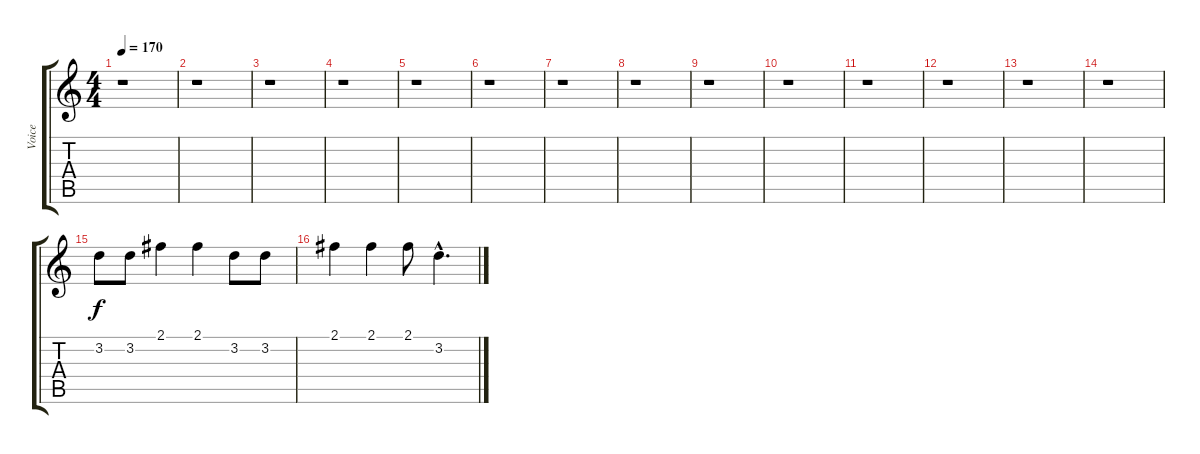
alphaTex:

\track ("Voice" "Voice") {instrument distortionguitar}
\staff {score tabs}
\tuning (E4 B3 G3 D3 A2 E2) {hide}
\ts (4 4)
\tempo 170
\clef g2
\ks c
r.1{dy f} |
r.1 |
r.1 |
r.1 |
r.1 |
r.1 |
r.1 |
r.1 |
r.1 |
r.1 |
r.1 |
r.1 |
r.1 |
r.1 |
3.2.8 3.2.8 2.1.4 2.1.4 3.2.8 3.2.8 |
2.1.4 2.1.4 2.1.8 3.2{hac}.4{d}
